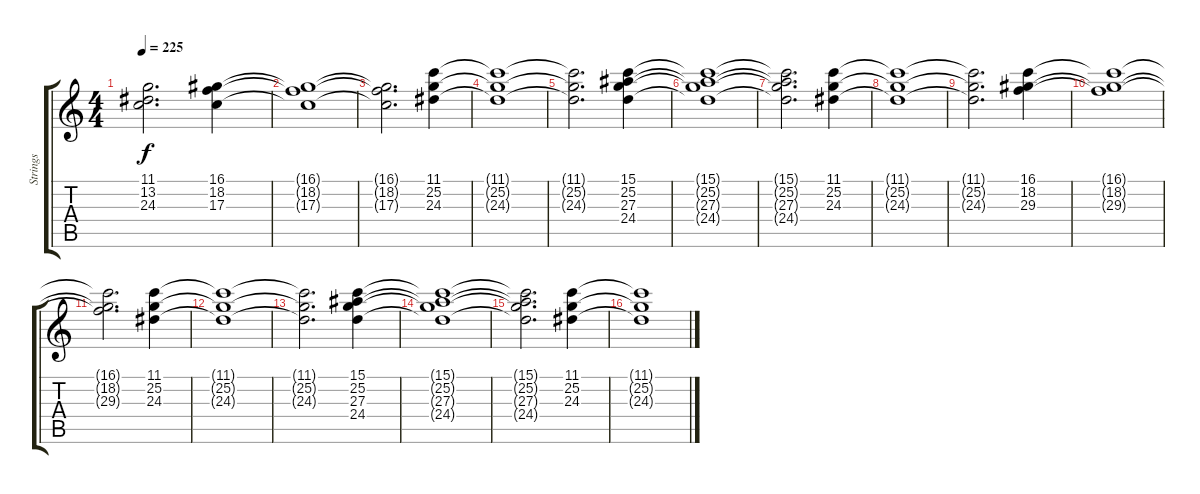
\track ("Strings" "Strings") {instrument stringensemble1}
\staff {score tabs}
\tuning (E4 B3 G3 D3 A2 E2) {hide}
\ts (4 4)
\tempo 225
\clef g2
\ks c
(11.1{t} 13.2{t} 24.3{t}).2{d dy f} (16.1 18.2 17.3).4 |
(16.1{t} 18.2{t} 17.3{t}).1 |
(16.1{t} 18.2{t} 17.3{t}).2{d} (11.1 25.2 24.3).4 |
(11.1{t} 25.2{t} 24.3{t}).1 |
(11.1{t} 25.2{t} 24.3{t}).2{d} (15.1 25.2 27.3 24.4).4 |
(15.1{t} 25.2{t} 27.3{t} 24.4{t}).1 |
(15.1{t} 25.2{t} 27.3{t} 24.4{t}).2{d} (11.1 25.2 24.3).4 |
(11.1{t} 25.2{t} 24.3{t}).1 |
(11.1{t} 25.2{t} 24.3{t}).2{d} (16.1 18.2 29.3).4 |
(16.1{t} 18.2{t} 29.3{t}).1 |
(16.1{t} 18.2{t} 29.3{t}).2{d} (11.1 25.2 24.3).4 |
(11.1{t} 25.2{t} 24.3{t}).1 |
(11.1{t} 25.2{t} 24.3{t}).2{d} (15.1 25.2 27.3 24.4).4 |
(15.1{t} 25.2{t} 27.3{t} 24.4{t}).1 |
(15.1{t} 25.2{t} 27.3{t} 24.4{t}).2{d} (11.1 25.2 24.3).4 |
(11.1{t} 25.2{t} 24.3{t}).1
